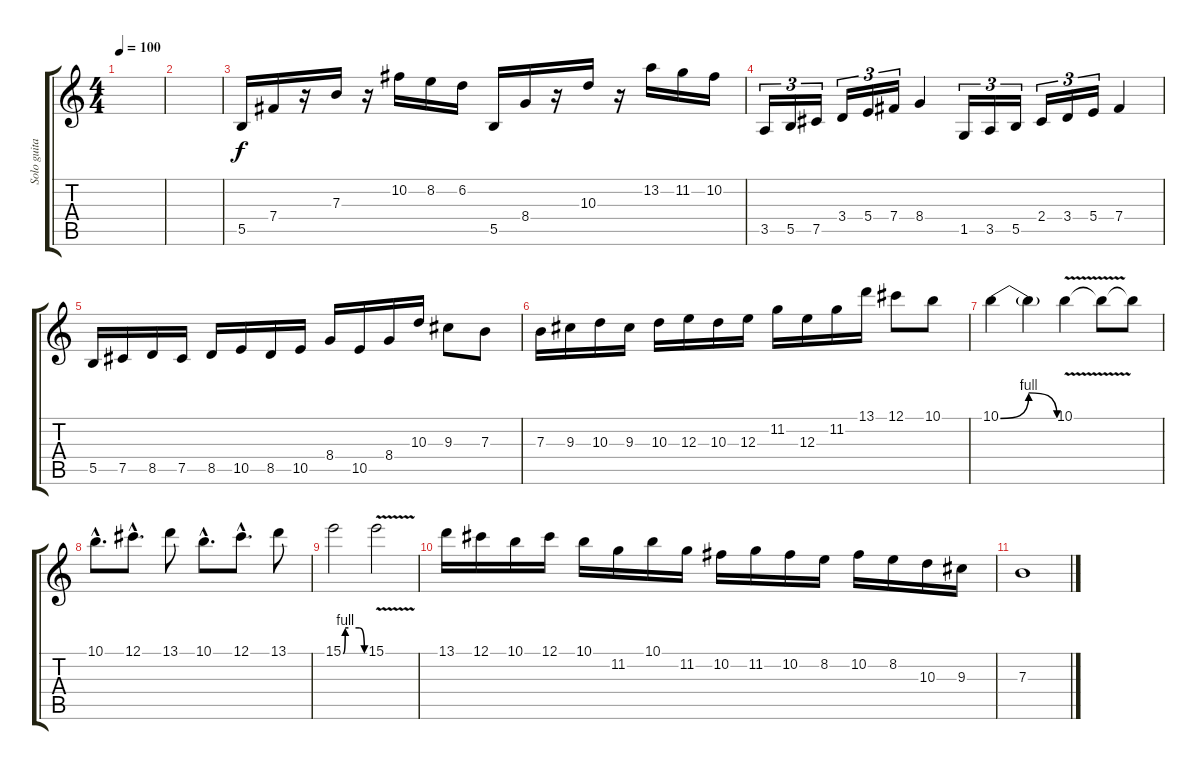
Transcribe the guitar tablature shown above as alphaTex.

\track ("Solo guitar " "Solo guita") {instrument overdrivenguitar}
\staff {score tabs}
\tuning (Db4 Ab3 E3 B2 Gb2 B1) {hide}
\ts (4 4)
\tempo 100
\clef g2
\ks c
|
|
5.5.16 7.4.16 r.16 7.3.16 r.16 10.2.16 8.2.16 6.2.16 5.5.16 8.4.16 r.16 10.3.16 r.16 13.2.16 11.2.16 10.2.16 |
3.5.16{tu (3 2)} 5.5.16{tu (3 2)} 7.5.16{tu (3 2)} 3.4.16{tu (3 2)} 5.4.16{tu (3 2)} 7.4.16{tu (3 2)} 8.4.4 1.5.16{tu (3 2)} 3.5.16{tu (3 2)} 5.5.16{tu (3 2)} 2.4.16{tu (3 2)} 3.4.16{tu (3 2)} 5.4.16{tu (3 2)} 7.4.4 |
5.5.16 7.5.16 8.5.16 7.5.16 8.5.16 10.5.16 8.5.16 10.5.16 8.4.16 10.5.16 8.4.16 10.3.16 9.3.8 7.3.8 |
7.3.16 9.3.16 10.3.16 9.3.16 10.3.16 12.3.16 10.3.16 12.3.16 11.2.16 12.3.16 11.2.16 13.1.16 12.1.8 10.1.8 |
10.1{be (bendrelease 0 0 8 4 35 4 60 0)}.4 10.1{t}.4 10.1{v}.4 10.1{t}.8 10.1{t}.8 |
10.1{hac}.8{d} 12.1{hac}.8{d} 13.1.8 10.1{hac}.8{d} 12.1{hac}.8{d} 13.1.8 |
15.1{be (custom 0 0 6 4 15 4 45 4 60 0)}.2 15.1{v}.2 |
13.1.16 12.1.16 10.1.16 12.1.16 10.1.16 11.2.16 10.1.16 11.2.16 10.2.16 11.2.16 10.2.16 8.2.16 10.2.16 8.2.16 10.3.16 9.3.16 |
7.3.1
